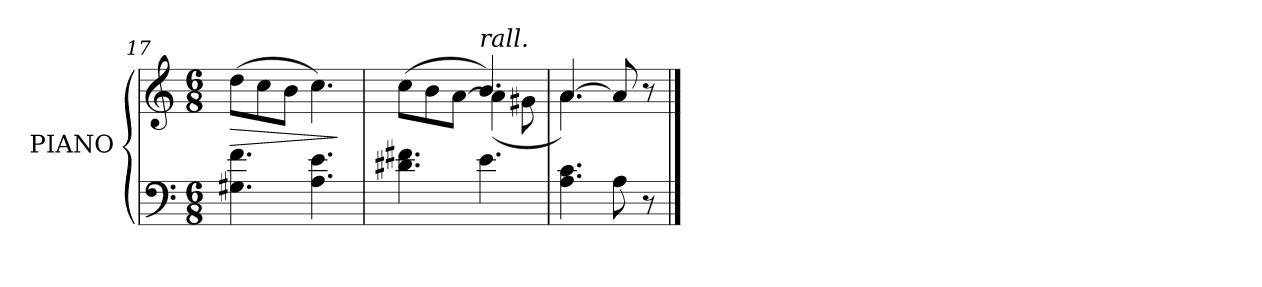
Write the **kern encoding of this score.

**kern	**kern	**dynam
*part1	*part1	*part1
*staff2	*staff1	*staff1/2
*I"PIANO	*	*
*I'Pno.	*	*
*clefF4	*clefG2	*
*k[]	*k[]	*
*M6/8	*M6/8	*
=17	=17	=17
!	!	!LO:HP:b
4.G#X\ 4.f\	(>8dd\L	>
.	8cc\	.
.	8b\J	.
4.A\ 4.e\	4.cc\)	.
.	.	]
=18	=18	=18
*	*^	*
4.d#X\ 4.f#X\	(>8cc\L	4ryy	.
.	8b\	.	.
.	[8a\J	8ryy	.
!	!LO:TX:a:i:t=rall.	!	!
4.e\	4.b/)	(<4a\]	.
.	.	8g#X\	.
=19	=19	=19	=19
4.A\ 4.c\	[4.a/	4.a\)	.
8A\	8a/]	8ryy	.
8r	8r	8ryy	.
*	*v	*v	*
==	==	==
*-	*-	*-
